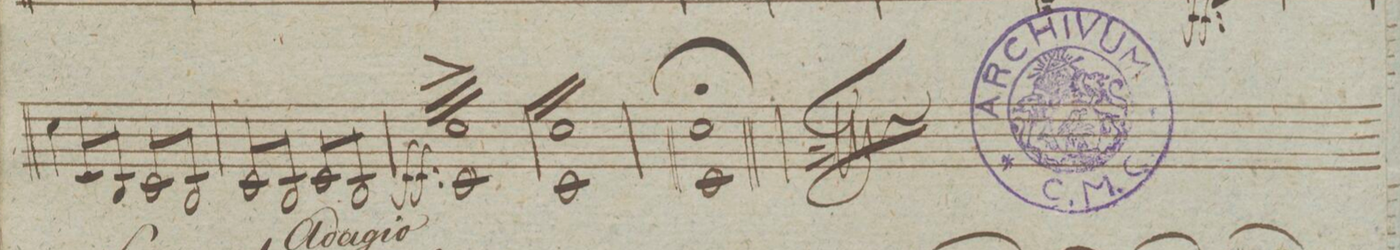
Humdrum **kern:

**kern	**dynam
*I"Violino Imo	*
*clefG2	*
*k[]	*
*met(c|)	*
*M4/4	*
4cc\	.
8c/L	.
8B/J	.
*tremolo	*
8c/L	.
8B/	.
8c/	.
8B/J	.
=241	=241
8c/L	.
8B/	.
8c/	.
8B/J	.
8c/L	.
8B/	.
8c/	.
8B/J	.
=242	=242
16cc/ 16c/^>LL	ff
16cc/ 16c/	.
16cc/ 16c/	.
16cc/ 16c/	.
16cc/ 16c/	.
16cc/ 16c/	.
16cc/ 16c/	.
16cc/ 16c/	.
16cc/ 16c/	.
16cc/ 16c/	.
16cc/ 16c/	.
16cc/ 16c/	.
16cc/ 16c/	.
16cc/ 16c/	.
16cc/ 16c/	.
16cc/ 16c/JJ	.
=243	=243
16cc/ 16c/LL	.
16cc/ 16c/	.
16cc/ 16c/	.
16cc/ 16c/	.
16cc/ 16c/	.
16cc/ 16c/	.
16cc/ 16c/	.
16cc/ 16c/	.
16cc/ 16c/	.
16cc/ 16c/	.
16cc/ 16c/	.
16cc/ 16c/	.
16cc/ 16c/	.
16cc/ 16c/	.
16cc/ 16c/	.
16cc/ 16c/JJ	.
*Xtremolo	*
=244	=244
0cc/ 0c/;	.
==	==
*-	*-
